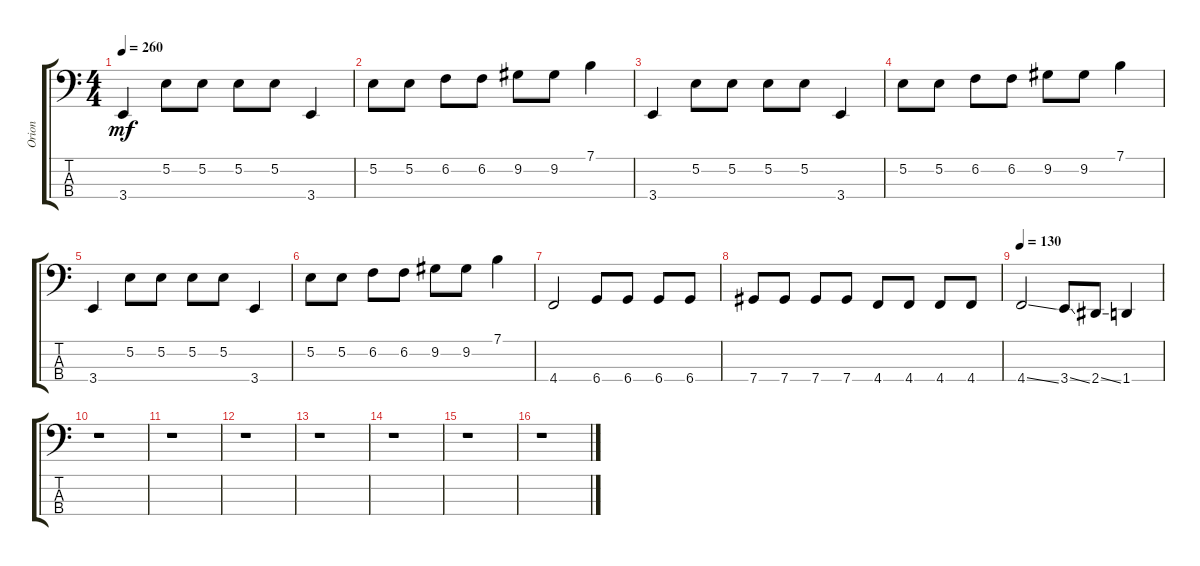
\track ("Orion" "Orion") {instrument electricbassfinger}
\staff {score tabs}
\tuning (E2 B1 Gb1 Db1) {hide}
\ts (4 4)
\tempo 260
\clef f4
\ks c
3.4.4{dy mf} 5.2.8 5.2.8 5.2.8 5.2.8 3.4.4 |
5.2.8 5.2.8 6.2.8 6.2.8 9.2.8 9.2.8 7.1.4 |
3.4.4 5.2.8 5.2.8 5.2.8 5.2.8 3.4.4 |
5.2.8 5.2.8 6.2.8 6.2.8 9.2.8 9.2.8 7.1.4 |
3.4.4 5.2.8 5.2.8 5.2.8 5.2.8 3.4.4 |
5.2.8 5.2.8 6.2.8 6.2.8 9.2.8 9.2.8 7.1.4 |
4.4.2 6.4.8 6.4.8 6.4.8 6.4.8 |
7.4.8 7.4.8 7.4.8 7.4.8 4.4.8 4.4.8 4.4.8 4.4.8 |
\tempo 130
4.4{ss}.2 3.4{ss}.8 2.4{ss}.8 1.4.4 |
r.1 |
r.1 |
r.1 |
r.1 |
r.1 |
r.1 |
r.1
